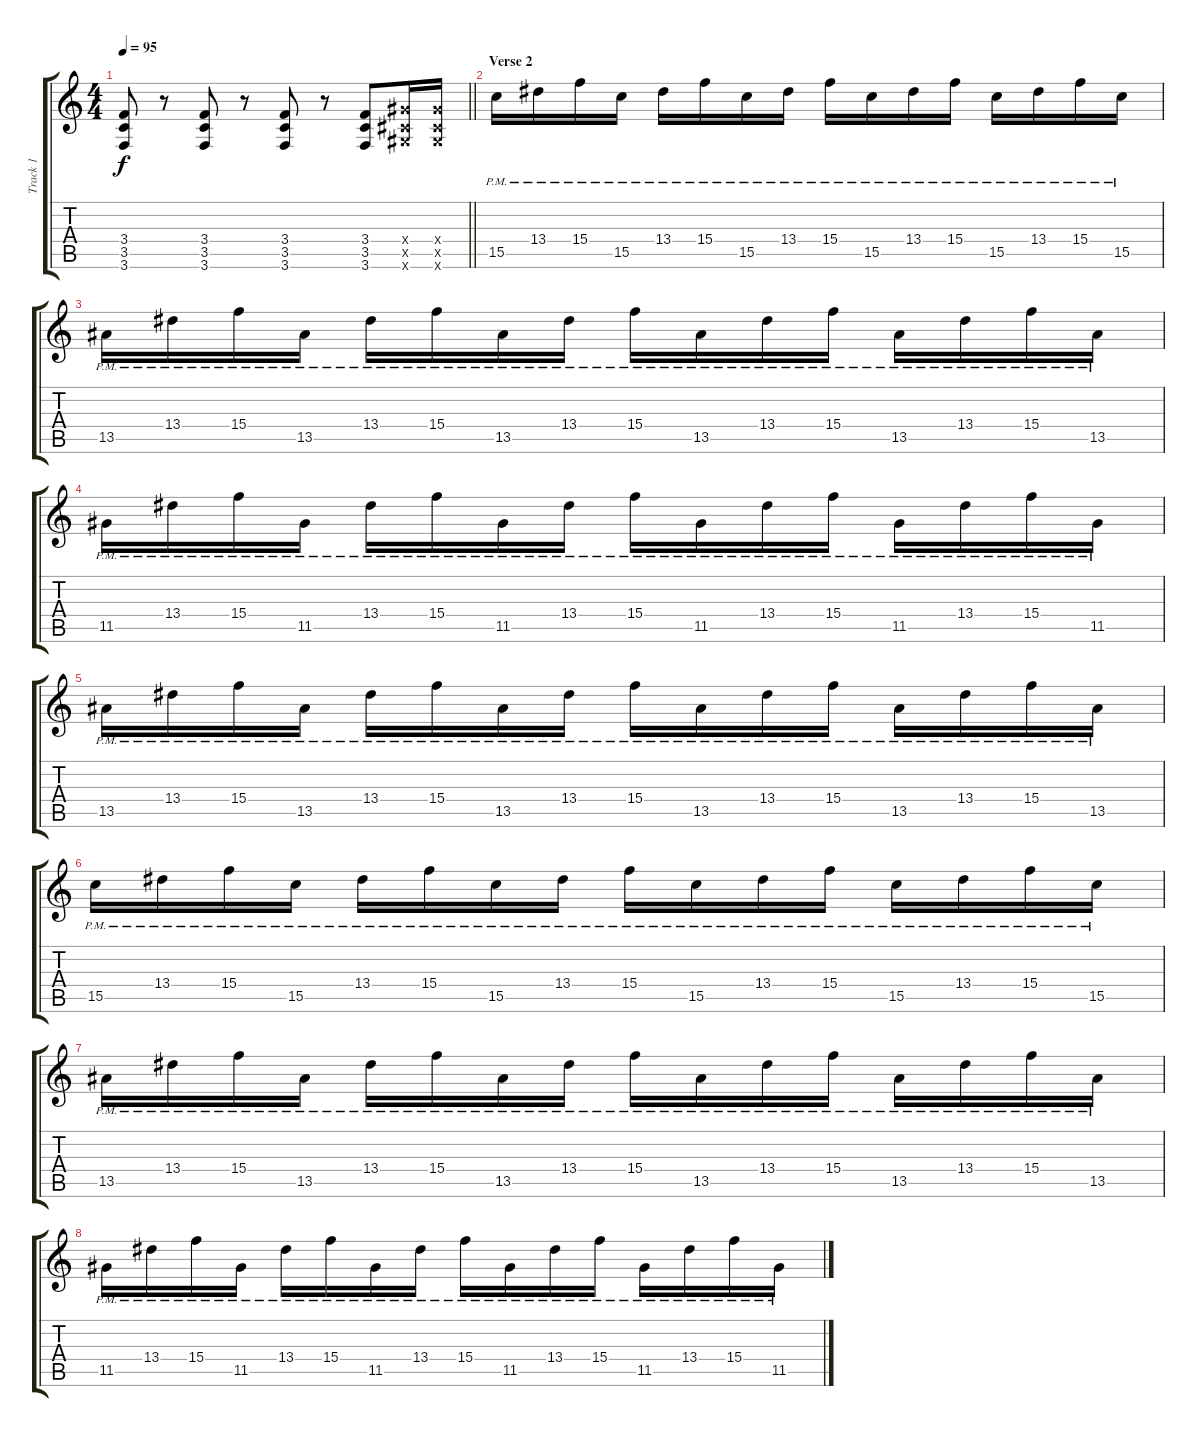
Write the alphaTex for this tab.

\track ("Track 1" "Track 1") {instrument overdrivenguitar}
\staff {score tabs}
\tuning (E4 B3 G3 D3 A2 D2) {hide}
\ts (4 4)
\tempo 95
\clef g2
\barLineRight lightlight
\ks c
(3.4 3.5 3.6).8{dy f} r.8 (3.4 3.5 3.6).8 r.8 (3.4 3.5 3.6).8 r.8 (3.4 3.5 3.6).8 (6.4{x} 4.5{x} 6.6{x}).16 (6.4{x} 4.5{x} 6.6{x}).16 |
\section ("" "Verse 2")
15.5{pm}.16 13.4{pm}.16 15.4{pm}.16 15.5{pm}.16 13.4{pm}.16 15.4{pm}.16 15.5{pm}.16 13.4{pm}.16 15.4{pm}.16 15.5{pm}.16 13.4{pm}.16 15.4{pm}.16 15.5{pm}.16 13.4{pm}.16 15.4{pm}.16 15.5{pm}.16 |
13.5{pm}.16 13.4{pm}.16 15.4{pm}.16 13.5{pm}.16 13.4{pm}.16 15.4{pm}.16 13.5{pm}.16 13.4{pm}.16 15.4{pm}.16 13.5{pm}.16 13.4{pm}.16 15.4{pm}.16 13.5{pm}.16 13.4{pm}.16 15.4{pm}.16 13.5{pm}.16 |
11.5{pm}.16 13.4{pm}.16 15.4{pm}.16 11.5{pm}.16 13.4{pm}.16 15.4{pm}.16 11.5{pm}.16 13.4{pm}.16 15.4{pm}.16 11.5{pm}.16 13.4{pm}.16 15.4{pm}.16 11.5{pm}.16 13.4{pm}.16 15.4{pm}.16 11.5{pm}.16 |
13.5{pm}.16 13.4{pm}.16 15.4{pm}.16 13.5{pm}.16 13.4{pm}.16 15.4{pm}.16 13.5{pm}.16 13.4{pm}.16 15.4{pm}.16 13.5{pm}.16 13.4{pm}.16 15.4{pm}.16 13.5{pm}.16 13.4{pm}.16 15.4{pm}.16 13.5{pm}.16 |
15.5{pm}.16 13.4{pm}.16 15.4{pm}.16 15.5{pm}.16 13.4{pm}.16 15.4{pm}.16 15.5{pm}.16 13.4{pm}.16 15.4{pm}.16 15.5{pm}.16 13.4{pm}.16 15.4{pm}.16 15.5{pm}.16 13.4{pm}.16 15.4{pm}.16 15.5{pm}.16 |
13.5{pm}.16 13.4{pm}.16 15.4{pm}.16 13.5{pm}.16 13.4{pm}.16 15.4{pm}.16 13.5{pm}.16 13.4{pm}.16 15.4{pm}.16 13.5{pm}.16 13.4{pm}.16 15.4{pm}.16 13.5{pm}.16 13.4{pm}.16 15.4{pm}.16 13.5{pm}.16 |
11.5{pm}.16 13.4{pm}.16 15.4{pm}.16 11.5{pm}.16 13.4{pm}.16 15.4{pm}.16 11.5{pm}.16 13.4{pm}.16 15.4{pm}.16 11.5{pm}.16 13.4{pm}.16 15.4{pm}.16 11.5{pm}.16 13.4{pm}.16 15.4{pm}.16 11.5{pm}.16
